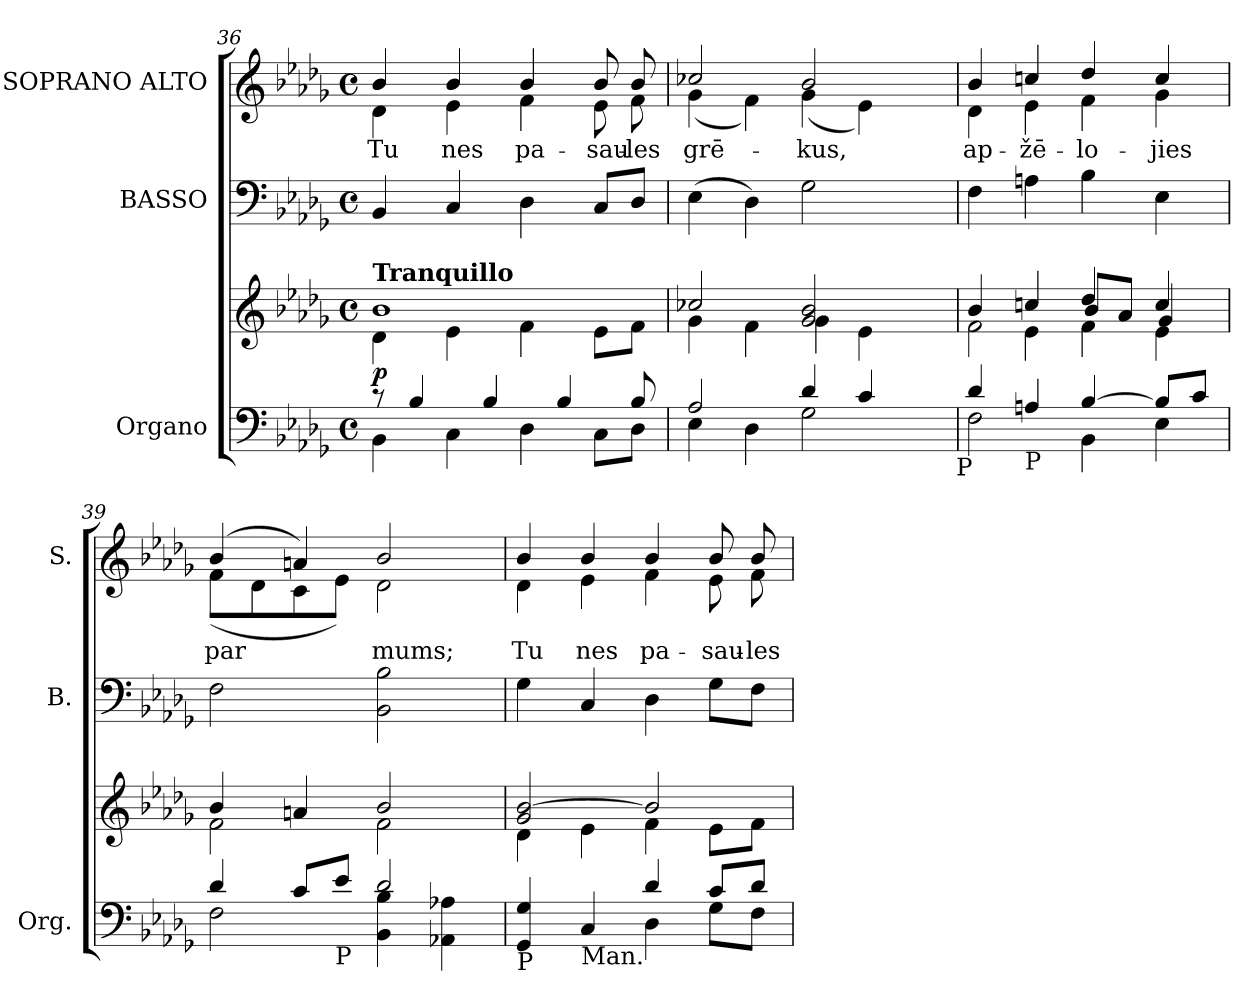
**kern	**kern	**dynam	**kern	**kern	**text
*part3	*part3	*part3	*part2	*part1	*part1
*staff4	*staff3	*staff3/4	*staff2	*staff1	*staff1
*I"Organo	*	*	*I"BASSO	*I"SOPRANO ALTO	*
*I'Org.	*	*	*I'B.	*I'S.	*
*clefF4	*clefG2	*	*clefF4	*clefG2	*
*k[b-e-a-d-g-]	*k[b-e-a-d-g-]	*	*k[b-e-a-d-g-]	*k[b-e-a-d-g-]	*
*D-:	*D-:	*	*D-:	*D-:	*
*M4/4	*M4/4	*	*M4/4	*M4/4	*
*met(c)	*met(c)	*	*met(c)	*met(c)	*
*MM65	*MM65	*	*MM65	*MM65	*
=36	=36	=36	=36	=36	=36
*^	*^	*	*	*	*
!	!	!	!	!	!	!LO:TX:a:B:t=Tranquillo	!
!	!	!LO:TX:a:B:t=Tranquillo	!	!	!	!	!
!	!	!	!	!	!	!	!LO:LY:b:color=#000000
*	*	*	*	*	*	*^	*
8r	4BB-i\	1b-i	4d-i\	p	4BB-i/	4b-i/	4d-i\	Tu
4B-i/	.	.	.	.	.	.	.	.
!	!	!	!	!	!	!	!	!LO:LY:b:color=#000000
.	4Ci\	.	4e-i\	.	4Ci/	4b-i/	4e-i\	nes
4B-i/	.	.	.	.	.	.	.	.
!	!	!	!	!	!	!	!	!LO:LY:b:color=#000000
.	4D-i\	.	4fi\	.	4D-i\	4b-i/	4fi\	pa-
4B-i/	.	.	.	.	.	.	.	.
!	!	!	!	!	!	!	!	!LO:LY:b:color=#000000
.	8Ci\L	.	8e-i\L	.	8Ci/L	8b-i/	8e-i\	-sau-
!	!	!	!	!	!	!	!	!LO:LY:b:color=#000000
8B-i/	8D-i\J	.	8fi\J	.	8D-i/J	8b-i/	8fi\	-les
=37	=37	=37	=37	=37	=37	=37	=37	=37
!	!	!	!	!	!	!	!	!LO:LY:b:color=#000000
*	*^	*	*	*	*	*	*	*
2A-i/	4E-i\	2ryy	2cc-Xi/	4g-i\	.	(4E-i\	2cc-Xi/	(4g-i\	grē-
.	4D-i\	.	.	4fi\	.	4D-i\)	.	4fi\)	.
!	!	!	!	!	!	!	!	!	!LO:LY:b:color=#000000
4d-i/	2G-i\	4ryy	2g-i/ 2b-i	4g-i\	.	2G-i\	2b-i/	(4g-i\	-kus,
4ci/	.	8ryy	.	4e-i\	.	.	.	4e-i\)	.
.	.	16ryy	.	.	.	.	.	.	.
.	.	32ryy	.	.	.	.	.	.	.
.	.	64ryy	.	.	.	.	.	.	.
.	.	128...ryy	.	.	.	.	.	.	.
!	!	!LO:TX:b:t=P	!	!	!	!	!	!	!
.	.	1024ryy	.	.	.	.	.	.	.
*	*v	*v	*	*	*	*	*	*	*
=38	=38	=38	=38	=38	=38	=38	=38	=38
*	*	*	*^	*	*	*	*	*
*	*^	*	*	*	*	*	*	*	*
!	!	!	!	!	!	!	!	!	!	!LO:LY:b:color=#000000
*	*v	*v	*	*	*	*	*	*	*	*
4d-i/	2Fi\	4b-i/	4ryy	2fi\	.	4Fi\	4b-i/	4d-i\	ap-
!LO:TX:b:t=P	!	!	!	!	!	!	!	!	!
!	!	!	!	!	!	!	!	!	!LO:LY:b:color=#000000
4Ani/	.	4ccni/	4e-i\	.	.	4Ani\	4ccni/	4e-i\	-žē-
!	!	!	!	!	!	!	!	!	!LO:LY:b:color=#000000
[4B-i/	4BB-i\	4dd-i/	4fi\	8b-i/L	.	4B-i\	4dd-i/	4fi\	-lo-
.	.	.	.	8a-i/J	.	.	.	.	.
!	!	!	!	!	!	!	!	!	!LO:LY:b:color=#000000
8B-i/L]	4E-i\	4cci/	4e-i\	4g-i/	.	4E-i\	4cci/	4g-i\	-jies
8ci/J	.	.	.	.	.	.	.	.	.
*	*	*	*v	*v	*	*	*	*	*
=39	=39	=39	=39	=39	=39	=39	=39	=39
!	!	!	!	!	!	!	!	!LO:LY:b:color=#000000
4d-i/	2Fi\	4b-i/	2fi\	.	2Fi\	(4b-i/	(8fi\L	par
.	.	.	.	.	.	.	8d-i\	.
8ci/L	.	4ani/	.	.	.	4ani/)	8ci\	.
!LO:TX:b:t=P	!	!	!	!	!	!	!	!
8e-i/J	.	.	.	.	.	.	8e-i\J)	.
!	!	!	!	!	!	!	!	!LO:LY:b:color=#000000
2d-i/	4BB-i\ 4B-i	2b-i/	2fi\	.	2BB-i\ 2B-i	2b-i/	2d-i\	mums;
.	4AA-Xi\ 4A-Xi	.	.	.	.	.	.	.
!!LO:PB:g=z	!!
=40	=40	=40	=40	=40	=40	=40	=40	=40
!LO:TX:b:t=P	!	!	!	!	!	!	!	!
!	!	!	!	!	!	!	!	!LO:LY:b:color=#000000
2ryy	4GG-i/ 4G-i	2g-i/ [2b-i	4d-i\	.	4G-i\	4b-i/	4d-i\	Tu
!	!LO:TX:b:t=Man.	!	!	!	!	!	!	!
!	!	!	!	!	!	!	!	!LO:LY:b:color=#000000
.	4Ci/	.	4e-i\	.	4Ci/	4b-i/	4e-i\	nes
!	!	!	!	!	!	!	!	!LO:LY:b:color=#000000
4d-i/	4D-i\	2b-i/]	4fi\	.	4D-i\	4b-i/	4fi\	pa-
!	!	!	!	!	!	!	!	!LO:LY:b:color=#000000
8ci/L	8G-i\L	.	8e-i\L	.	8G-i\L	8b-i/	8e-i\	-sau-
!	!	!	!	!	!	!	!	!LO:LY:b:color=#000000
8d-i/J	8Fi\J	.	8fi\J	.	8Fi\J	8b-i/	8fi\	-les
*v	*v	*	*	*	*	*v	*v	*
*	*v	*v	*	*	*	*
=	=	=	=	=	=
*-	*-	*-	*-	*-	*-
